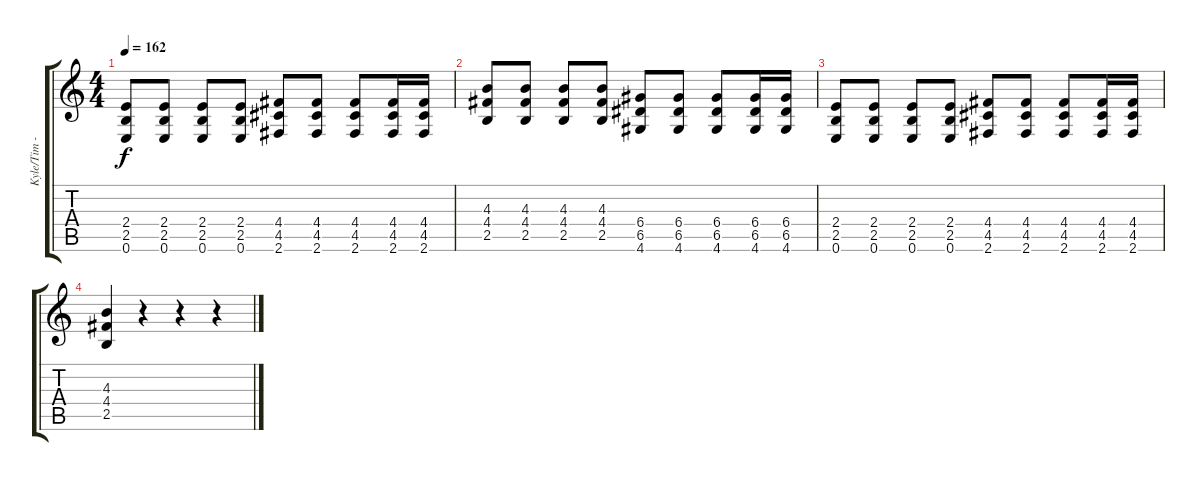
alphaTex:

\track ("Kyle/Tim - Guitar" "Kyle/Tim -") {instrument distortionguitar}
\staff {score tabs}
\tuning (E4 B3 G3 D3 A2 E2) {hide}
\ts (4 4)
\tempo 162
\clef g2
\ks c
(2.4 2.5 0.6).8{dy f} (2.4 2.5 0.6).8 (2.4 2.5 0.6).8 (2.4 2.5 0.6).8 (4.4 4.5 2.6).8 (4.4 4.5 2.6).8 (4.4 4.5 2.6).8 (4.4 4.5 2.6).16 (4.4 4.5 2.6).16 |
(4.3 4.4 2.5).8 (4.3 4.4 2.5).8 (4.3 4.4 2.5).8 (4.3 4.4 2.5).8 (6.4 6.5 4.6).8 (6.4 6.5 4.6).8 (6.4 6.5 4.6).8 (6.4 6.5 4.6).16 (6.4 6.5 4.6).16 |
(2.4 2.5 0.6).8 (2.4 2.5 0.6).8 (2.4 2.5 0.6).8 (2.4 2.5 0.6).8 (4.4 4.5 2.6).8 (4.4 4.5 2.6).8 (4.4 4.5 2.6).8 (4.4 4.5 2.6).16 (4.4 4.5 2.6).16 |
(4.3 4.4 2.5).4 r.4 r.4 r.4
